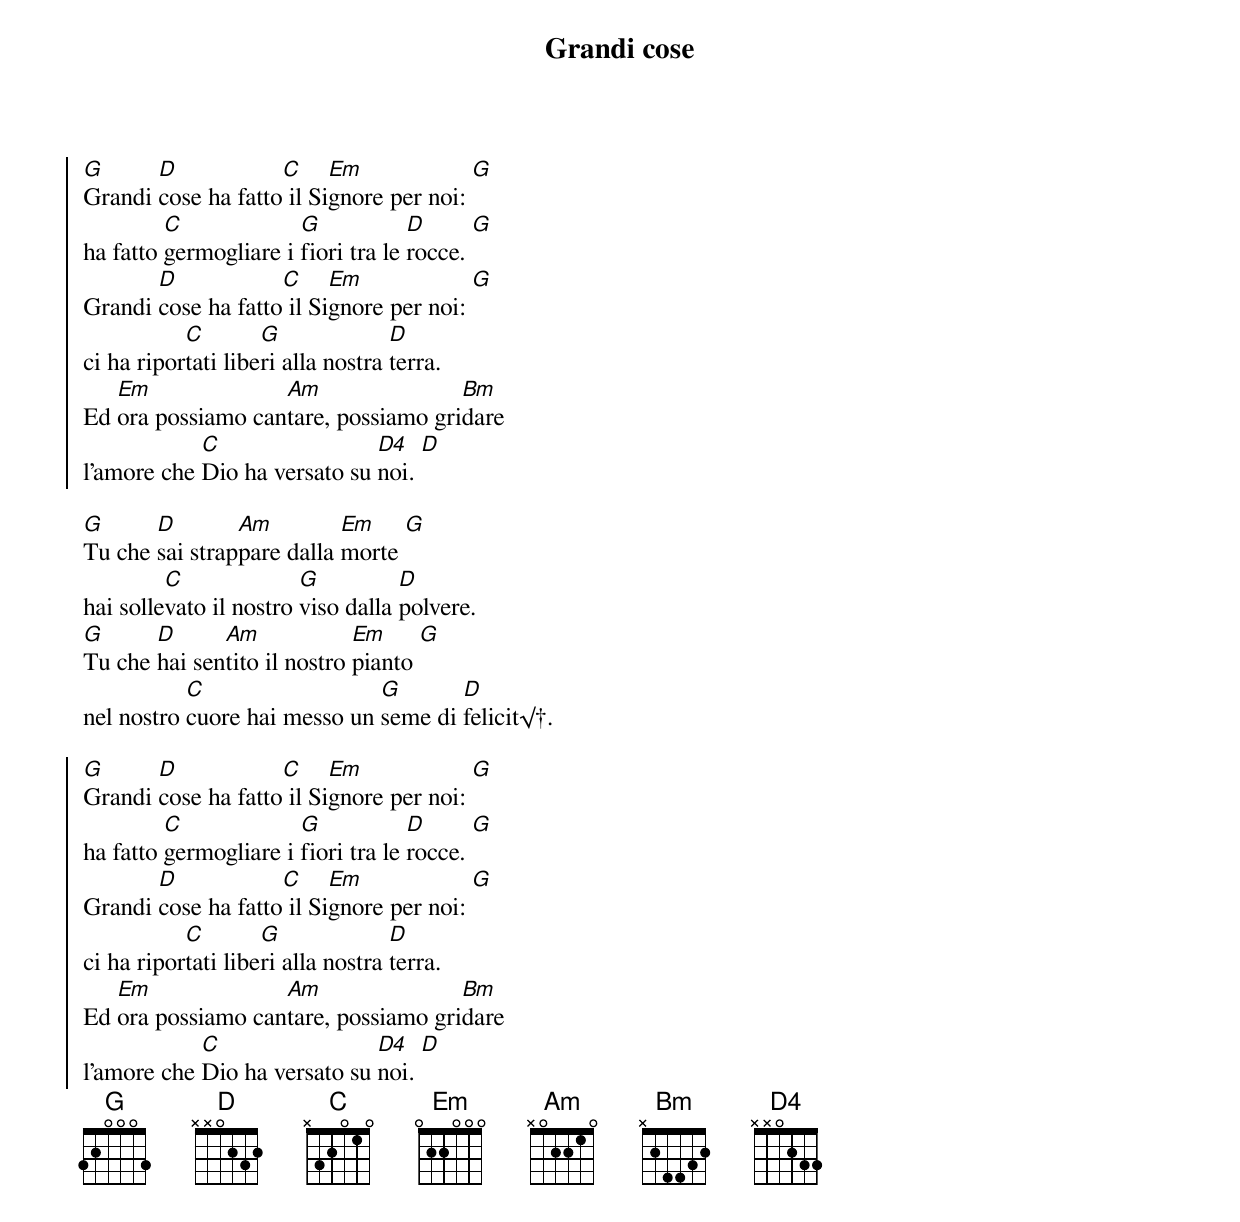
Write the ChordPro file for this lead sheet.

{title:Grandi cose}
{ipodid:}

{soc}
[G]Grandi [D]cose ha fatto[C] il Si[Em]gnore per noi: [G]
ha fatto [C]germogliare i [G]fiori tra le [D]rocce. [G]
Grandi [D]cose ha fatto[C] il Si[Em]gnore per noi: [G]
ci ha ripor[C]tati libe[G]ri alla nostra [D]terra.
Ed [Em]ora possiamo can[Am]tare, possiamo gri[Bm]dare
l'amore che [C]Dio ha versato su [D4]noi. [D]
{eoc}

[G]Tu che [D]sai strap[Am]pare dalla [Em]morte [G]
hai solle[C]vato il nostro [G]viso dalla [D]polvere.
[G]Tu che [D]hai sen[Am]tito il nostro [Em]pianto [G]
nel nostro [C]cuore hai messo un [G]seme di [D]felicit√†.

{soc}
[G]Grandi [D]cose ha fatto[C] il Si[Em]gnore per noi: [G]
ha fatto [C]germogliare i [G]fiori tra le [D]rocce. [G]
Grandi [D]cose ha fatto[C] il Si[Em]gnore per noi: [G]
ci ha ripor[C]tati libe[G]ri alla nostra [D]terra.
Ed [Em]ora possiamo can[Am]tare, possiamo gri[Bm]dare
l'amore che [C]Dio ha versato su [D4]noi. [D]
{eoc}
